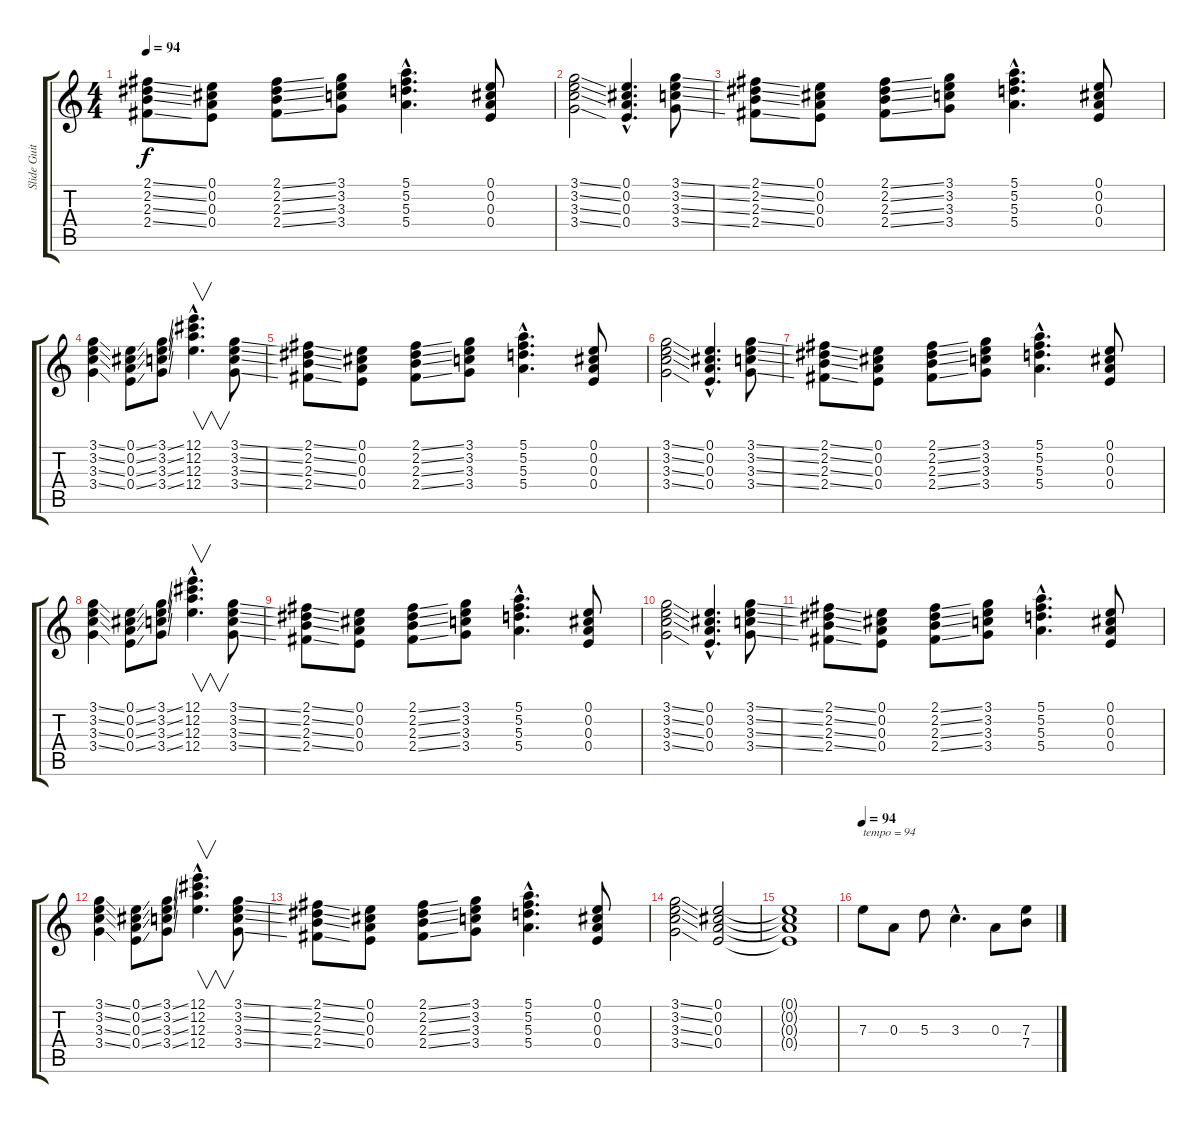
\track ("Slide Guitar" "Slide Guit") {instrument distortionguitar}
\staff {score tabs}
\tuning (E4 Db4 A3 E3 A2 E2) {hide}
\ts (4 4)
\tempo 94
\clef g2
\ks c
(2.1{ss} 2.2{ss} 2.3{ss} 2.4{ss}).8{dy f} (0.1 0.2 0.3 0.4).8 (2.1{ss} 2.2{ss} 2.3{ss} 2.4{ss}).8 (3.1 3.2 3.3 3.4).8 (5.1{hac} 5.2{hac} 5.3{hac} 5.4{hac}).4{d} (0.1 0.2 0.3 0.4).8 |
(3.1{ss} 3.2{ss} 3.3{ss} 3.4{ss}).2 (0.1{hac} 0.2{hac} 0.3{hac} 0.4{hac}).4{d} (3.1{ss} 3.2{ss} 3.3{ss} 3.4{ss}).8 |
(2.1{ss} 2.2{ss} 2.3{ss} 2.4{ss}).8 (0.1 0.2 0.3 0.4).8 (2.1{ss} 2.2{ss} 2.3{ss} 2.4{ss}).8 (3.1 3.2 3.3 3.4).8 (5.1{hac} 5.2{hac} 5.3{hac} 5.4{hac}).4{d} (0.1 0.2 0.3 0.4).8 |
(3.1{ss} 3.2{ss} 3.3{ss} 3.4{ss}).4 (0.1{ss} 0.2{ss} 0.3{ss} 0.4{ss}).8 (3.1{ss} 3.2{ss} 3.3{ss} 3.4{ss}).8 (12.1{hac} 12.2{hac} 12.3{hac} 12.4{hac}).4{v d} (3.1{ss} 3.2{ss} 3.3{ss} 3.4{ss}).8 |
(2.1{ss} 2.2{ss} 2.3{ss} 2.4{ss}).8 (0.1 0.2 0.3 0.4).8 (2.1{ss} 2.2{ss} 2.3{ss} 2.4{ss}).8 (3.1 3.2 3.3 3.4).8 (5.1{hac} 5.2{hac} 5.3{hac} 5.4{hac}).4{d} (0.1 0.2 0.3 0.4).8 |
(3.1{ss} 3.2{ss} 3.3{ss} 3.4{ss}).2 (0.1{hac} 0.2{hac} 0.3{hac} 0.4{hac}).4{d} (3.1{ss} 3.2{ss} 3.3{ss} 3.4{ss}).8 |
(2.1{ss} 2.2{ss} 2.3{ss} 2.4{ss}).8 (0.1 0.2 0.3 0.4).8 (2.1{ss} 2.2{ss} 2.3{ss} 2.4{ss}).8 (3.1 3.2 3.3 3.4).8 (5.1{hac} 5.2{hac} 5.3{hac} 5.4{hac}).4{d} (0.1 0.2 0.3 0.4).8 |
(3.1{ss} 3.2{ss} 3.3{ss} 3.4{ss}).4 (0.1{ss} 0.2{ss} 0.3{ss} 0.4{ss}).8 (3.1{ss} 3.2{ss} 3.3{ss} 3.4{ss}).8 (12.1{hac} 12.2{hac} 12.3{hac} 12.4{hac}).4{v d} (3.1{ss} 3.2{ss} 3.3{ss} 3.4{ss}).8 |
(2.1{ss} 2.2{ss} 2.3{ss} 2.4{ss}).8 (0.1 0.2 0.3 0.4).8 (2.1{ss} 2.2{ss} 2.3{ss} 2.4{ss}).8 (3.1 3.2 3.3 3.4).8 (5.1{hac} 5.2{hac} 5.3{hac} 5.4{hac}).4{d} (0.1 0.2 0.3 0.4).8 |
(3.1{ss} 3.2{ss} 3.3{ss} 3.4{ss}).2 (0.1{hac} 0.2{hac} 0.3{hac} 0.4{hac}).4{d} (3.1{ss} 3.2{ss} 3.3{ss} 3.4{ss}).8 |
(2.1{ss} 2.2{ss} 2.3{ss} 2.4{ss}).8 (0.1 0.2 0.3 0.4).8 (2.1{ss} 2.2{ss} 2.3{ss} 2.4{ss}).8 (3.1 3.2 3.3 3.4).8 (5.1{hac} 5.2{hac} 5.3{hac} 5.4{hac}).4{d} (0.1 0.2 0.3 0.4).8 |
(3.1{ss} 3.2{ss} 3.3{ss} 3.4{ss}).4 (0.1{ss} 0.2{ss} 0.3{ss} 0.4{ss}).8 (3.1{ss} 3.2{ss} 3.3{ss} 3.4{ss}).8 (12.1{hac} 12.2{hac} 12.3{hac} 12.4{hac}).4{v d} (3.1{ss} 3.2{ss} 3.3{ss} 3.4{ss}).8 |
(2.1{ss} 2.2{ss} 2.3{ss} 2.4{ss}).8 (0.1 0.2 0.3 0.4).8 (2.1{ss} 2.2{ss} 2.3{ss} 2.4{ss}).8 (3.1 3.2 3.3 3.4).8 (5.1{hac} 5.2{hac} 5.3{hac} 5.4{hac}).4{d} (0.1 0.2 0.3 0.4).8 |
(3.1{ss} 3.2{ss} 3.3{ss} 3.4{ss}).2 (0.1 0.2 0.3 0.4).2 |
(0.1{t} 0.2{t} 0.3{t} 0.4{t}).1 |
\tempo 94
7.3.8{txt "tempo = 94"} 0.3.8 5.3.8 3.3{hac}.4{d} 0.3.8 (7.3 7.4).8
